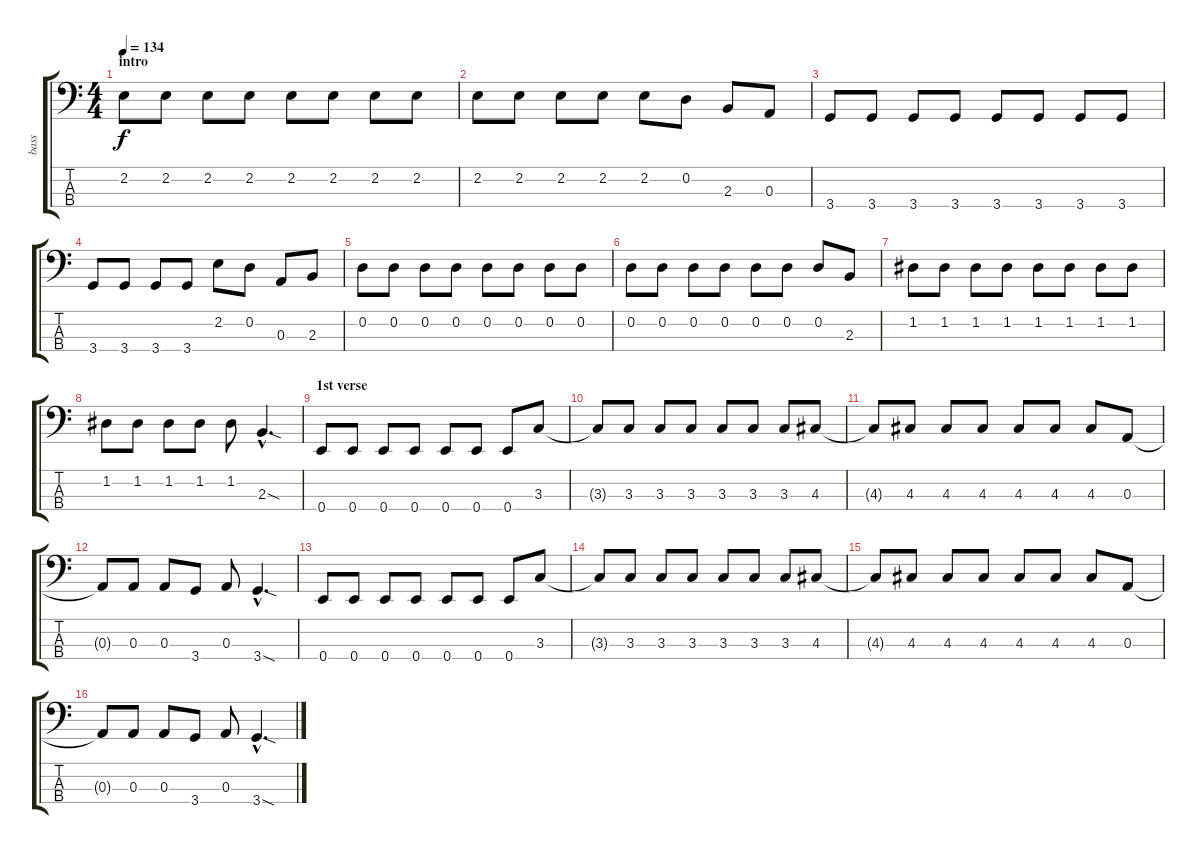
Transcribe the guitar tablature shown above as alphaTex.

\track ("bass" "bass") {instrument electricbassfinger}
\staff {score tabs}
\tuning (G2 D2 A1 E1) {hide}
\ts (4 4)
\section ("" "intro")
\tempo 134
\clef f4
\ks c
2.2.8{dy f instrument electricbassfinger} 2.2.8 2.2.8 2.2.8 2.2.8 2.2.8 2.2.8 2.2.8 |
2.2.8 2.2.8 2.2.8 2.2.8 2.2.8 0.2.8 2.3.8 0.3.8 |
3.4.8 3.4.8 3.4.8 3.4.8 3.4.8 3.4.8 3.4.8 3.4.8 |
3.4.8 3.4.8 3.4.8 3.4.8 2.2.8 0.2.8 0.3.8 2.3.8 |
0.2.8 0.2.8 0.2.8 0.2.8 0.2.8 0.2.8 0.2.8 0.2.8 |
0.2.8 0.2.8 0.2.8 0.2.8 0.2.8 0.2.8 0.2.8 2.3.8 |
1.2.8 1.2.8 1.2.8 1.2.8 1.2.8 1.2.8 1.2.8 1.2.8 |
1.2.8 1.2.8 1.2.8 1.2.8 1.2.8 2.3{sod hac}.4{d} |
\section ("" "1st verse")
0.4.8{volume 16} 0.4.8 0.4.8 0.4.8 0.4.8 0.4.8 0.4.8 3.3.8 |
3.3{t}.8 3.3.8 3.3.8 3.3.8 3.3.8 3.3.8 3.3.8 4.3.8 |
4.3{t}.8 4.3.8 4.3.8 4.3.8 4.3.8 4.3.8 4.3.8 0.3.8 |
0.3{t}.8 0.3.8 0.3.8 3.4.8 0.3.8 3.4{sod hac}.4{d} |
\section ("" "")
0.4.8 0.4.8 0.4.8 0.4.8 0.4.8 0.4.8 0.4.8 3.3.8 |
3.3{t}.8 3.3.8 3.3.8 3.3.8 3.3.8 3.3.8 3.3.8 4.3.8 |
4.3{t}.8 4.3.8 4.3.8 4.3.8 4.3.8 4.3.8 4.3.8 0.3.8 |
0.3{t}.8 0.3.8 0.3.8 3.4.8 0.3.8 3.4{sod hac}.4{d}
